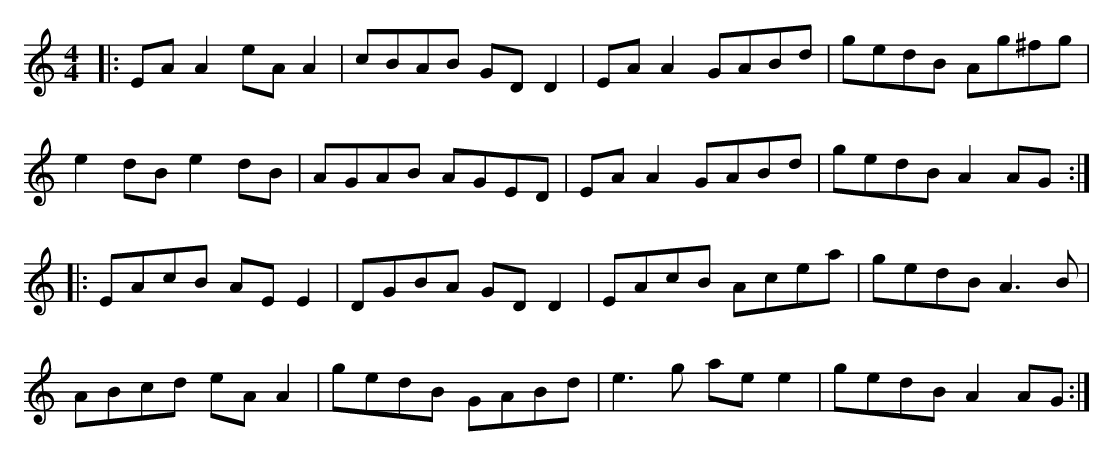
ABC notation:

X:1
M:4/4
K:Amin
|:EA A2 eA A2|cBAB GD D2|EA A2 GABd|gedB Ag^fg|
e2 dB e2 dB|AGAB AGED|EA A2 GABd|gedB A2 AG:|
|:EAcB AE E2|DGBA GD D2|EAcB Acea|gedB A3 B|
ABcd eA A2|gedB GABd|e3g ae e2|gedB A2 AG:|
